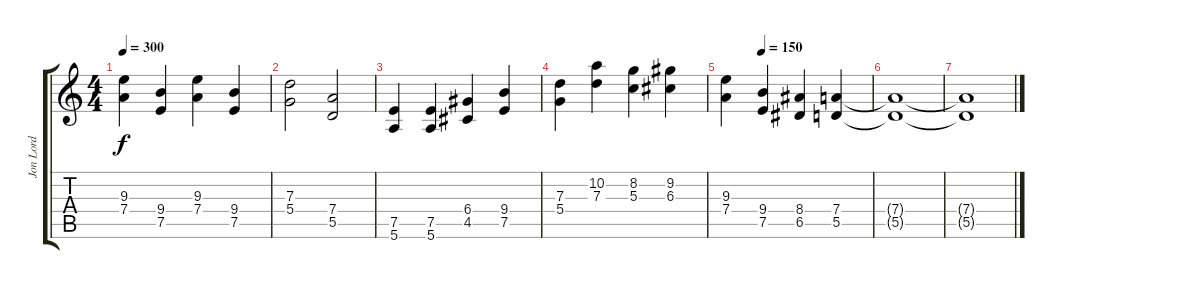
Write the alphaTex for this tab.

\track ("Jon Lord" "Jon Lord") {instrument electricguitarjazz}
\staff {score tabs}
\tuning (E4 B3 G3 D3 A2 E2) {hide}
\ts (4 4)
\tempo 300
\clef g2
\ks c
(9.3 7.4).4{dy f} (9.4 7.5).4 (9.3 7.4).4 (9.4 7.5).4 |
(7.3 5.4).2 (7.4 5.5).2 |
(7.5 5.6).4 (7.5 5.6).4 (6.4 4.5).4 (9.4 7.5).4 |
(7.3 5.4).4 (10.2 7.3).4 (8.2 5.3).4 (9.2 6.3).4 |
\tempo (150 0.25)
(9.3 7.4).4 (9.4 7.5).4 (8.4 6.5).4 (7.4 5.5).4 |
(7.4{t} 5.5{t}).1 |
(7.4{t} 5.5{t}).1
